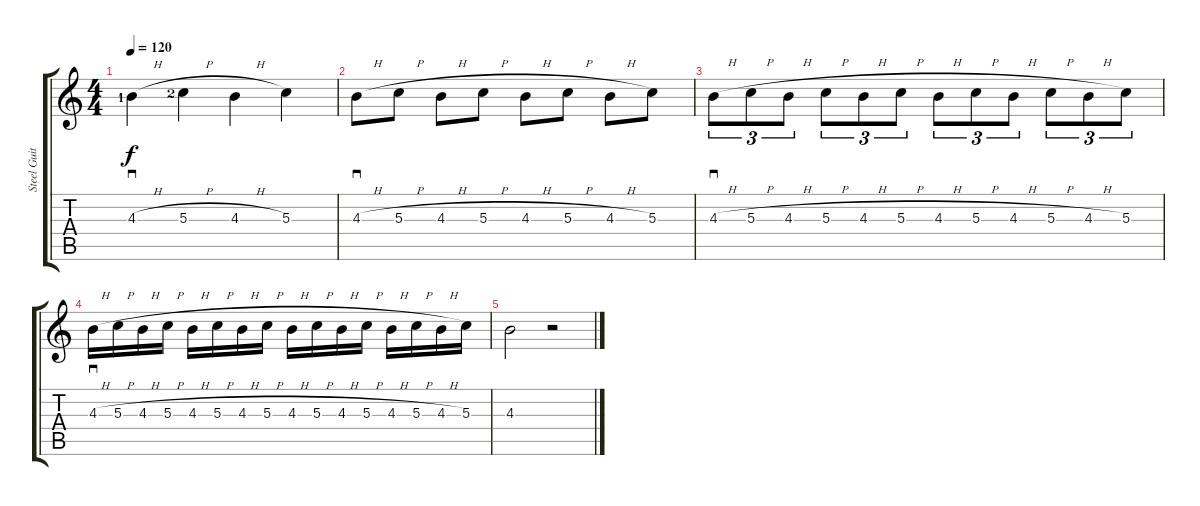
\track ("Steel Guitar" "Steel Guit") {instrument acousticguitarsteel}
\staff {score tabs}
\tuning (E4 B3 G3 D3 A2 E2) {hide}
\ts (4 4)
\tempo 120
\clef g2
\ks c
4.3{h lf 2}.4{sd dy f instrument acousticguitarsteel} 5.3{h lf 3}.4 4.3{h}.4 5.3.4 |
4.3{h}.8{sd} 5.3{h}.8 4.3{h}.8 5.3{h}.8 4.3{h}.8 5.3{h}.8 4.3{h}.8 5.3.8 |
4.3{h}.8{sd tu (3 2)} 5.3{h}.8{tu (3 2)} 4.3{h}.8{tu (3 2)} 5.3{h}.8{tu (3 2)} 4.3{h}.8{tu (3 2)} 5.3{h}.8{tu (3 2)} 4.3{h}.8{tu (3 2)} 5.3{h}.8{tu (3 2)} 4.3{h}.8{tu (3 2)} 5.3{h}.8{tu (3 2)} 4.3{h}.8{tu (3 2)} 5.3.8{tu (3 2)} |
4.3{h}.16{sd} 5.3{h}.16 4.3{h}.16 5.3{h}.16 4.3{h}.16 5.3{h}.16 4.3{h}.16 5.3{h}.16 4.3{h}.16 5.3{h}.16 4.3{h}.16 5.3{h}.16 4.3{h}.16 5.3{h}.16 4.3{h}.16 5.3.16 |
4.3.2 r.2
